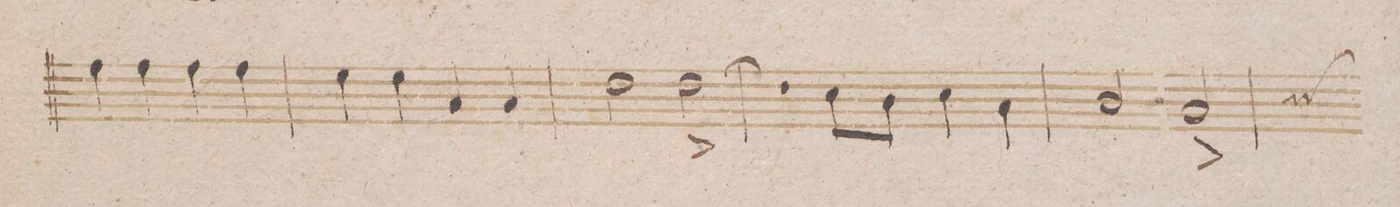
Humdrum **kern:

**kern	**dynam
*I"Fagotto 2do	*
*clefF4	*
*k[b-]	*
*met(c|)	*
*M2/2	*
4A\	.
4A\	.
4A\	.
4A\	.
=54	=54
4G\	.
4G\	.
4C/	.
4C/	.
=55	=55
2F\	.
[2F^<\	.
=56	=56
4F\]	.
8E\L	.
8D\J	.
4E\	.
4C\	.
=57	=57
2D/	.
[2C^/	.
*custos:E	*
=58	=58
*-	*-
